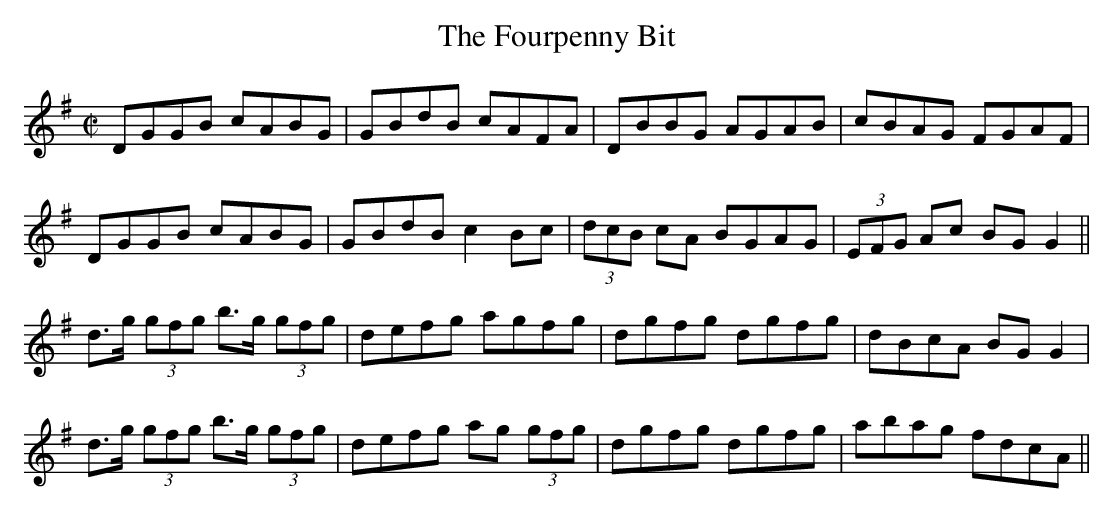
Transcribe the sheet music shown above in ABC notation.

X:1
T:Fourpenny Bit, The
M:C|
L:1/8
K:G
DGGB cABG | GBdB cAFA | DBBG AGAB | cBAG FGAF |
DGGB cABG |GBdB c2 Bc | (3dcB cA BGAG | (3EFG Ac BG G2 ||
d>g (3gfg b>g (3gfg |defg agfg | dgfg dgfg | dBcA BG G2 |
d>g (3gfg b>g (3gfg |  defg ag (3gfg |dgfg dgfg | abag fdcA ||
